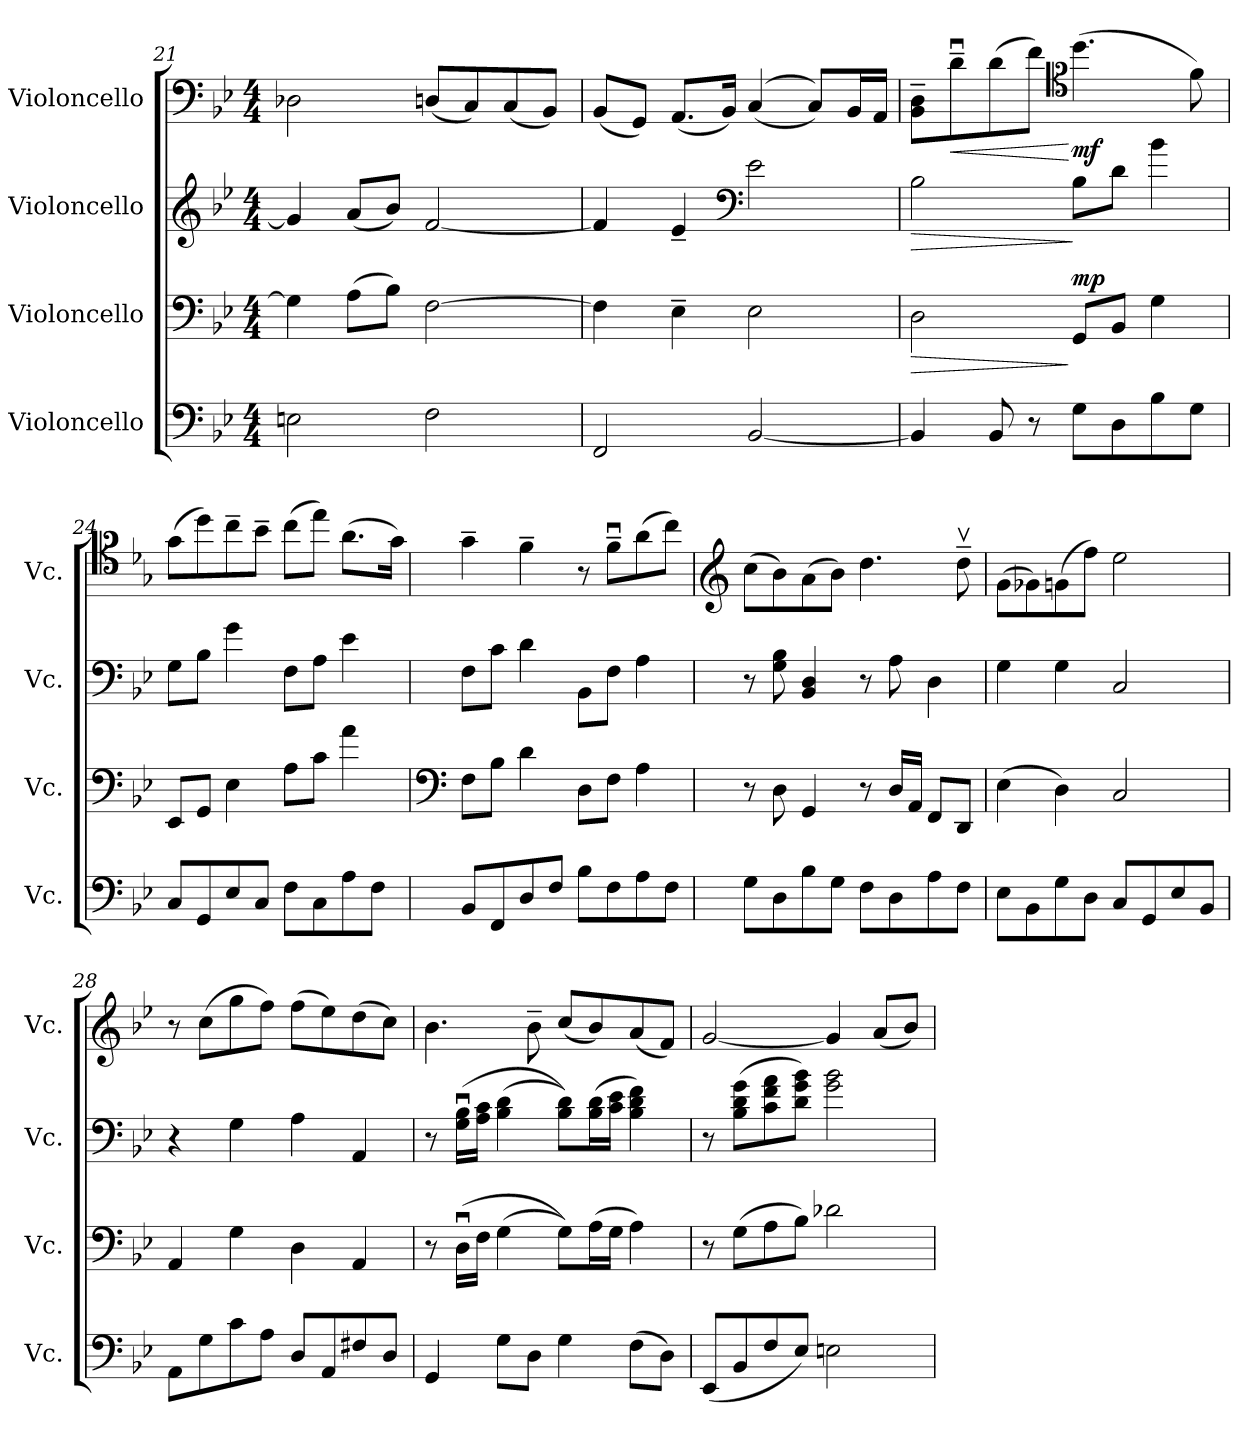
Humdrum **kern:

**kern	**kern	**dynam	**kern	**dynam	**kern	**dynam
*part4	*part3	*part3	*part2	*part2	*part1	*part1
*staff4	*staff3	*staff3	*staff2	*staff2	*staff1	*staff1
*I"Violoncello	*I"Violoncello	*	*I"Violoncello	*	*I"Violoncello	*
*I'Vc.	*I'Vc.	*	*I'Vc.	*	*I'Vc.	*
!!LO:LB:g=z
*clefF4	*clefF4	*	*clefG2	*	*clefF4	*
*k[b-e-]	*k[b-e-]	*	*k[b-e-]	*	*k[b-e-]	*
*M4/4	*M4/4	*	*M4/4	*	*M4/4	*
=21	=21	=21	=21	=21	=21	=21
2En\	4G\]	.	4g/]	.	2D-X\	.
.	(8A\L	.	(8a/L	.	.	.
.	8B-\J)	.	8b-/J)	.	.	.
2F\	[2F\	.	[2f/	.	(8Dn/L	.
.	.	.	.	.	8C/)	.
.	.	.	.	.	(8C/	.
.	.	.	.	.	8BB-/J)	.
=22	=22	=22	=22	=22	=22	=22
2FF/	4F\]	.	4f/]	.	(8BB-/L	.
.	.	.	.	.	8GG/J)	.
.	4E-~\	.	4e-~/	.	(8.AA/L	.
.	.	.	.	.	16BB-/Jk)	.
*	*	*	*clefF4	*	*	*
[2BB-/	2E-\	.	2e-\	.	((4C/	.
.	.	.	.	.	8C/L))	.
.	.	.	.	.	16BB-/L	.
.	.	.	.	.	16AA/JJ	.
!!LO:PB:g=z
=23	=23	=23	=23	=23	=23	=23
!	!	!LO:HP:b	!	!LO:HP:b	!	!
4BB-/]	2D\	>	2B-\	>	8BB-\~ 8D\~L	.
!	!	!	!	!	!	!LO:HP:b
.	.	.	.	.	8du~\	<
8BB-/	.	.	.	.	(8d\	.
8r	.	.	.	.	8f\J)	.
*	*	*	*	*	*clefC5	*
!	!	!LO:DY:n=1:a	!	!	!	!LO:DY:n=1:b
8G\L	8GG/L	] mp	8B-\L	]	(4.b-\	[ mf
8D\	8BB-/J	.	8d\J	.	.	.
8B-\	4G\	.	4b-\	.	.	.
8G\J	.	.	.	.	8d\)	.
=24	=24	=24	=24	=24	=24	=24
8C/L	8EE-/L	.	8G\L	.	(8e-\L	.
8GG/	8GG/J	.	8B-\J	.	8b-\)	.
8E-/	4E-\	.	4g\	.	8a~\	.
8C/J	.	.	.	.	8g~\J	.
8F\L	8A\L	.	8F\L	.	(8a\L	.
8C\	8c\J	.	8A\J	.	8cc\J)	.
8A\	4a\	.	4e-\	.	(8.f\L	.
8F\J	.	.	.	.	.	.
.	.	.	.	.	16e-\Jk)	.
!!LO:LB:g=z
=25	=25	=25	=25	=25	=25	=25
*	*clefF4	*	*	*	*	*
8BB-/L	8F\L	.	8F\L	.	4e-~\	.
8FF/	8B-\J	.	8c\J	.	.	.
8D/	4d\	.	4d\	.	4d~\	.
8F/J	.	.	.	.	.	.
8B-\L	8D\L	.	8BB-\L	.	8r	.
8F\	8F\J	.	8F\J	.	8du~\L	.
8A\	4A\	.	4A\	.	(8f\	.
8F\J	.	.	.	.	8a\J)	.
=26	=26	=26	=26	=26	=26	=26
*	*	*	*	*	*clefG2	*
8G\L	8r	.	8r	.	(8cc\L	.
8D\	8D\	.	8G\ 8B-\	.	8b-\)	.
8B-\	4GG/	.	4BB-/ 4D/	.	(8a\	.
8G\J	.	.	.	.	8b-\J)	.
8F\L	8r	.	8r	.	4.dd\	.
8D\	16D/LL	.	8A\	.	.	.
.	16AA/JJ	.	.	.	.	.
8A\	8FF/L	.	4D\	.	.	.
8F\J	8DD/J	.	.	.	8ddv~\	.
!!LO:PB:g=z
=27	=27	=27	=27	=27	=27	=27
8E-\L	(4E-\	.	4G\	.	(8g\L	.
8BB-\	.	.	.	.	8g-X\)	.
8G\	4D\)	.	4G\	.	(8gn\	.
8D\J	.	.	.	.	8ff\J)	.
8C/L	2C/	.	2C/	.	2ee-\	.
8GG/	.	.	.	.	.	.
8E-/	.	.	.	.	.	.
8BB-/J	.	.	.	.	.	.
=28	=28	=28	=28	=28	=28	=28
8AA\L	4AA/	.	4r	.	8r	.
8G\	.	.	.	.	(8cc\L	.
8c\	4G\	.	4G\	.	8gg\	.
8A\J	.	.	.	.	8ff\J)	.
8D/L	4D\	.	4A\	.	(8ff\L	.
8AA/	.	.	.	.	8ee-\)	.
8F#X/	4AA/	.	4AA/	.	(8dd\	.
8D/J	.	.	.	.	8cc\J)	.
!!LO:LB:g=z
=29	=29	=29	=29	=29	=29	=29
4GG/	8r	.	8r	.	4.b-\	.
.	(16Du\LL	.	(16G\u 16B-\uLL	.	.	.
.	16F\JJ	.	16A\ 16c\JJ	.	.	.
8G\L	(4G\	.	(4B-\ 4d\	.	.	.
8D\J	.	.	.	.	8b-~\	.
4G\	8G\L))	.	8B-\ 8d\L))	.	(8cc/L	.
.	(16A\L	.	(16B-\ 16d\L	.	8b-/)	.
.	16G\JJ	.	16c\ 16e-\JJ	.	.	.
(8F\L	4A\)	.	4B-\ 4d\ 4f\)	.	(8a/	.
8D\J)	.	.	.	.	8f/J)	.
=30	=30	=30	=30	=30	=30	=30
(8EE-/L	8r	.	8r	.	[2g/	.
8BB-/	(8G\L	.	(8B-\ 8d\ 8g\L	.	.	.
8F/	8A\	.	8c\ 8f\ 8a\	.	.	.
8E-/J)	8B-\J)	.	8d\ 8g\ 8b-\J)	.	.	.
2En\	2d-X\	.	2g\ 2b-\	.	4g/]	.
.	.	.	.	.	(8a/L	.
.	.	.	.	.	8b-/J)	.
=	=	=	=	=	=	=
*-	*-	*-	*-	*-	*-	*-
